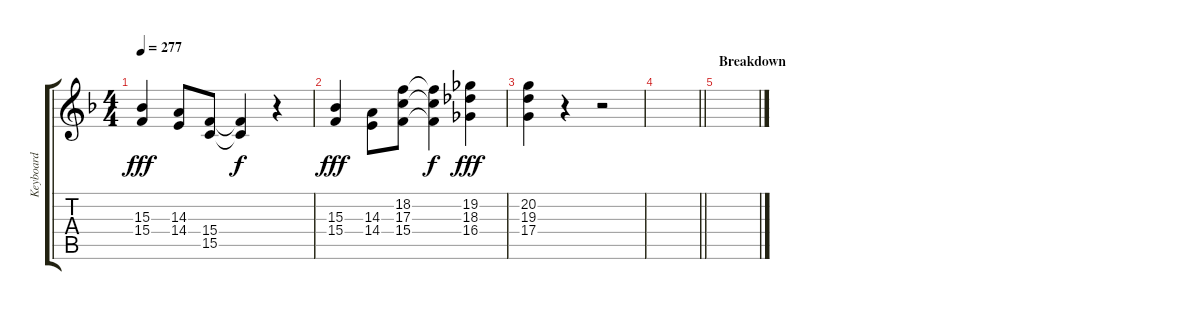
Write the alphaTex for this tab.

\track ("Keyboard" "Keyboard") {instrument rockorgan}
\staff {score tabs}
\tuning (E4 B3 G3 D3 A2 E2) {hide}
\ts (4 4)
\tempo 277
\clef g2
\ks f
(15.3 15.4).4{dy fff} (14.3 14.4).8 (15.4 15.5).8 (15.4{t} 15.5{t}).4{dy f} r.4 |
(15.3 15.4).4{dy fff} (14.3 14.4).8 (18.2 17.3 15.4).8 (18.2{t} 17.3{t} 15.4{t}).4{dy f} (19.2 18.3 16.4).4{dy fff} |
(20.2 19.3 17.4).4 r.4 r.2 |
\barLineRight lightlight
|
\section ("" "Breakdown")
